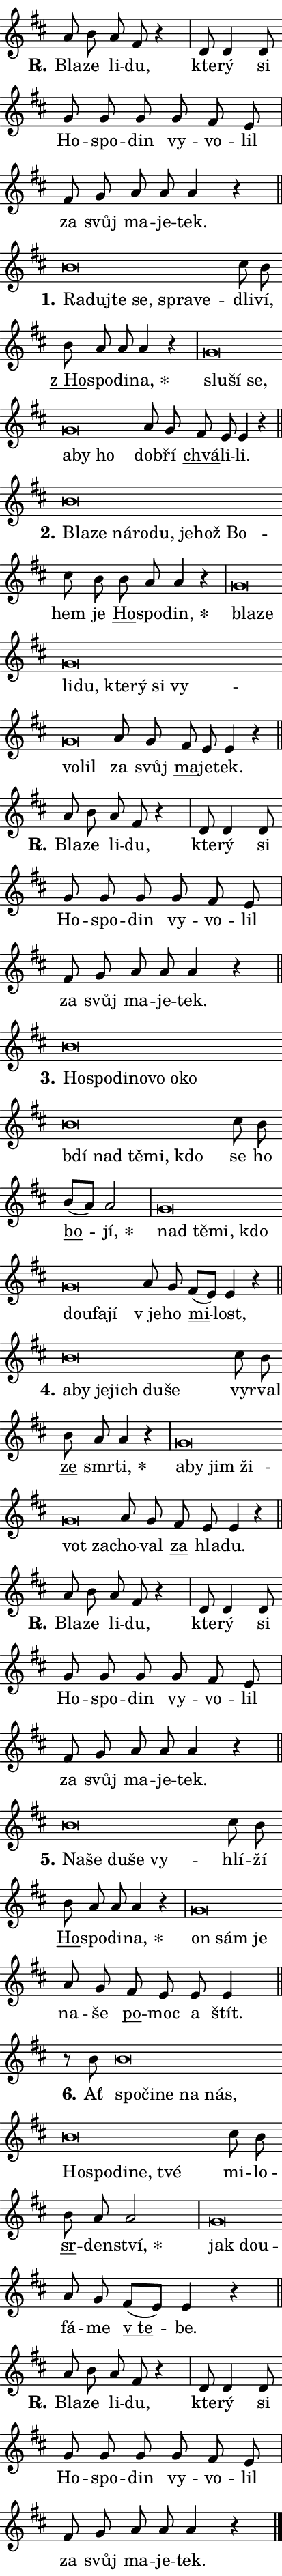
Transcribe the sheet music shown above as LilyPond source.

\version "2.24.0"
\header { tagline = "" }
\paper {
  indent = 0\cm
  top-margin = 0\cm
  right-margin = 0\cm
  bottom-margin = 0\cm
  left-margin = 0\cm
  paper-width = 7\cm
  page-breaking = #ly:one-page-breaking
  system-system-spacing.basic-distance = #11
  score-system-spacing.basic-distance = #11
  ragged-last = ##f
}


%% Author: Thomas Morley
%% https://lists.gnu.org/archive/html/lilypond-user/2020-05/msg00002.html
#(define (line-position grob)
"Returns position of @var[grob} in current system:
   @code{'start}, if at first time-step
   @code{'end}, if at last time-step
   @code{'middle} otherwise
"
  (let* ((col (ly:item-get-column grob))
         (ln (ly:grob-object col 'left-neighbor))
         (rn (ly:grob-object col 'right-neighbor))
         (col-to-check-left (if (ly:grob? ln) ln col))
         (col-to-check-right (if (ly:grob? rn) rn col))
         (break-dir-left
           (and
             (ly:grob-property col-to-check-left 'non-musical #f)
             (ly:item-break-dir col-to-check-left)))
         (break-dir-right
           (and
             (ly:grob-property col-to-check-right 'non-musical #f)
             (ly:item-break-dir col-to-check-right))))
        (cond ((eqv? 1 break-dir-left) 'start)
              ((eqv? -1 break-dir-right) 'end)
              (else 'middle))))

#(define (tranparent-at-line-position vctor)
  (lambda (grob)
  "Relying on @code{line-position} select the relevant enry from @var{vctor}.
Used to determine transparency,"
    (case (line-position grob)
      ((end) (not (vector-ref vctor 0)))
      ((middle) (not (vector-ref vctor 1)))
      ((start) (not (vector-ref vctor 2))))))

noteHeadBreakVisibility =
#(define-music-function (break-visibility)(vector?)
"Makes @code{NoteHead}s transparent relying on @var{break-visibility}"
#{
  \override NoteHead.transparent =
    #(tranparent-at-line-position break-visibility)
#})

#(define delete-ledgers-for-transparent-note-heads
  (lambda (grob)
    "Reads whether a @code{NoteHead} is transparent.
If so this @code{NoteHead} is removed from @code{'note-heads} from
@var{grob}, which is supposed to be @code{LedgerLineSpanner}.
As a result ledgers are not printed for this @code{NoteHead}"
    (let* ((nhds-array (ly:grob-object grob 'note-heads))
           (nhds-list
             (if (ly:grob-array? nhds-array)
                 (ly:grob-array->list nhds-array)
                 '()))
           ;; Relies on the transparent-property being done before
           ;; Staff.LedgerLineSpanner.after-line-breaking is executed.
           ;; This is fragile ...
           (to-keep
             (remove
               (lambda (nhd)
                 (ly:grob-property nhd 'transparent #f))
               nhds-list)))
      ;; TODO find a better method to iterate over grob-arrays, similiar
      ;; to filter/remove etc for lists
      ;; For now rebuilt from scratch
      (set! (ly:grob-object grob 'note-heads)  '())
      (for-each
        (lambda (nhd)
          (ly:pointer-group-interface::add-grob grob 'note-heads nhd))
        to-keep))))

hideNotes = {
  \noteHeadBreakVisibility #begin-of-line-visible
}
unHideNotes = {
  \noteHeadBreakVisibility #all-visible
}

% work-around for resetting accidentals
% https://lilypond.org/doc/v2.23/Documentation/notation/displaying-rhythms#unmetered-music
cadenzaMeasure = {
  \cadenzaOff
  \partial 1024 s1024
  \cadenzaOn
}

#(define-markup-command (accent layout props text) (markup?)
  "Underline accented syllable"
  (interpret-markup layout props
    #{\markup \override #'(offset . 4.3) \underline { #text }#}))

responsum = \markup \concat {
  "R" \hspace #-1.05 \path #0.1 #'((moveto 0 0.07) (lineto 0.9 0.8)) \hspace #0.05 "."
}

\layout {
    \context {
        \Staff
        \remove "Time_signature_engraver"
        \override LedgerLineSpanner.after-line-breaking = #delete-ledgers-for-transparent-note-heads
    }
    \context {
        \Voice {
            \override NoteHead.output-attributes = #'((class . "notehead"))
            \override Hairpin.height = #0.55
        }
    }
    \context {
        \Lyrics {
            \override StanzaNumber.output-attributes = #'((class . "stanzanumber"))
            \override LyricSpace.minimum-distance = #0.9
            \override LyricText.font-name = #"TeX Gyre Schola"
            \override LyricText.font-size = 1
            \override StanzaNumber.font-name = #"TeX Gyre Schola Bold"
            \override StanzaNumber.font-size = 1
        }
    }
}

% magnetic-lyrics.ily
%
%   written by
%     Jean Abou Samra <jean@abou-samra.fr>
%     Werner Lemberg <wl@gnu.org>
%
%   adapted by
%     Jiri Hon <jiri.hon@gmail.com>
%
% Version 2022-Apr-15

% https://www.mail-archive.com/lilypond-user@gnu.org/msg149350.html

#(define (Left_hyphen_pointer_engraver context)
   "Collect syllable-hyphen-syllable occurrences in lyrics and store
them in properties.  This engraver only looks to the left.  For
example, if the lyrics input is @code{foo -- bar}, it does the
following.

@itemize @bullet
@item
Set the @code{text} property of the @code{LyricHyphen} grob between
@q{foo} and @q{bar} to @code{foo}.

@item
Set the @code{left-hyphen} property of the @code{LyricText} grob with
text @q{foo} to the @code{LyricHyphen} grob between @q{foo} and
@q{bar}.
@end itemize

Use this auxiliary engraver in combination with the
@code{lyric-@/text::@/apply-@/magnetic-@/offset!} hook."
   (let ((hyphen #f)
         (text #f))
     (make-engraver
      (acknowledgers
       ((lyric-syllable-interface engraver grob source-engraver)
        (set! text grob)))
      (end-acknowledgers
       ((lyric-hyphen-interface engraver grob source-engraver)
        ;(when (not (grob::has-interface grob 'lyric-space-interface))
          (set! hyphen grob)));)
      ((stop-translation-timestep engraver)
       (when (and text hyphen)
         (ly:grob-set-object! text 'left-hyphen hyphen))
       (set! text #f)
       (set! hyphen #f)))))

#(define (lyric-text::apply-magnetic-offset! grob)
   "If the space between two syllables is less than the value in
property @code{LyricText@/.details@/.squash-threshold}, move the right
syllable to the left so that it gets concatenated with the left
syllable.

Use this function as a hook for
@code{LyricText@/.after-@/line-@/breaking} if the
@code{Left_@/hyphen_@/pointer_@/engraver} is active."
   (let ((hyphen (ly:grob-object grob 'left-hyphen #f)))
     (when hyphen
       (let ((left-text (ly:spanner-bound hyphen LEFT)))
         (when (grob::has-interface left-text 'lyric-syllable-interface)
           (let* ((common (ly:grob-common-refpoint grob left-text X))
                  (this-x-ext (ly:grob-extent grob common X))
                  (left-x-ext
                   (begin
                     ;; Trigger magnetism for left-text.
                     (ly:grob-property left-text 'after-line-breaking)
                     (ly:grob-extent left-text common X)))
                  ;; `delta` is the gap width between two syllables.
                  (delta (- (interval-start this-x-ext)
                            (interval-end left-x-ext)))
                  (details (ly:grob-property grob 'details))
                  (threshold (assoc-get 'squash-threshold details 0.2)))
             (when (< delta threshold)
               (let* (;; We have to manipulate the input text so that
                      ;; ligatures crossing syllable boundaries are not
                      ;; disabled.  For languages based on the Latin
                      ;; script this is essentially a beautification.
                      ;; However, for non-Western scripts it can be a
                      ;; necessity.
                      (lt (ly:grob-property left-text 'text))
                      (rt (ly:grob-property grob 'text))
                      (is-space (grob::has-interface hyphen 'lyric-space-interface))
                      (space (if is-space " " ""))
                      (space-markup (grob-interpret-markup grob " "))
                      (space-size (interval-length (ly:stencil-extent space-markup X)))
                      (extra-delta (if is-space space-size 0))
                      ;; Append new syllable.
                      (ltrt-space (if (and (string? lt) (string? rt))
                                (string-append lt space rt)
                                (make-concat-markup (list lt space rt))))
                      ;; Right-align `ltrt` to the right side.
                      (ltrt-space-markup (grob-interpret-markup
                               grob
                               (make-translate-markup
                                (cons (interval-length this-x-ext) 0)
                                (make-right-align-markup ltrt-space)))))
                 (begin
                   ;; Don't print `left-text`.
                   (ly:grob-set-property! left-text 'stencil #f)
                   ;; Set text and stencil (which holds all collected
                   ;; syllables so far) and shift it to the left.
                   (ly:grob-set-property! grob 'text ltrt-space)
                   (ly:grob-set-property! grob 'stencil ltrt-space-markup)
                   (ly:grob-translate-axis! grob (- (- delta extra-delta)) X))))))))))


#(define (lyric-hyphen::displace-bounds-first grob)
   ;; Make very sure this callback isn't triggered too early.
   (let ((left (ly:spanner-bound grob LEFT))
         (right (ly:spanner-bound grob RIGHT)))
     (ly:grob-property left 'after-line-breaking)
     (ly:grob-property right 'after-line-breaking)
     (ly:lyric-hyphen::print grob)))

squashThreshold = #0.4

\layout {
  \context {
    \Lyrics
    \consists #Left_hyphen_pointer_engraver
    \override LyricText.after-line-breaking =
      #lyric-text::apply-magnetic-offset!
    \override LyricHyphen.stencil = #lyric-hyphen::displace-bounds-first
    \override LyricText.details.squash-threshold = \squashThreshold
    \override LyricHyphen.minimum-distance = 0
    \override LyricHyphen.minimum-length = \squashThreshold
  }
}

squash = \override LyricText.details.squash-threshold = 9999
unSquash = \override LyricText.details.squash-threshold = \squashThreshold

left = \override LyricText.self-alignment-X = #LEFT
unLeft = \revert LyricText.self-alignment-X

starOffset = #(lambda (grob) 
                (let ((x_offset (ly:self-alignment-interface::aligned-on-x-parent grob)))
                  (if (= x_offset 0) 0 (+ x_offset 1.2))))

star = #(define-music-function (syllable)(string?)
"Append star separator at the end of a syllable"
#{
  \once \override LyricText.X-offset = #starOffset
  \lyricmode { \markup {
    #syllable
    \override #'((font-name . "TeX Gyre Schola Bold")) \hspace #0.2 \lower #0.65 \larger "*"
  } }
#})

starAccent = #(define-music-function (syllable)(string?)
"Append star separator at the end of a syllable and make accent"
#{
  \once \override LyricText.X-offset = #starOffset
  \lyricmode { \markup {
    \accent #syllable
    \override #'((font-name . "TeX Gyre Schola Bold")) \hspace #0.2 \lower #0.65 \larger "*"
  } }
#})

breath = #(define-music-function (syllable)(string?)
"Append breathing indicator at the end of a syllable"
#{
  \lyricmode { \markup { #syllable "+" } }
#})

optionalBreath = #(define-music-function (syllable)(string?)
"Append optional breathing indicator at the end of a syllable"
#{
  \lyricmode { \markup { #syllable "(+)" } }
#})


\score {
    <<
        \new Voice = "melody" { \cadenzaOn \key d \major \relative { a'8 b a fis r4 \cadenzaMeasure \bar "|" d8 d4 d8 \bar "" g g g \bar "" g fis e \cadenzaMeasure \bar "|" fis g a a a4 r \cadenzaMeasure \bar "||" \break } }
        \new Lyrics \lyricsto "melody" { \lyricmode { \set stanza = \responsum
Bla -- ze li -- du, kte -- rý si Ho -- spo -- din vy -- vo -- lil za svůj ma -- je -- tek. } }
    >>
    \layout {}
}

\score {
    <<
        \new Voice = "melody" { \cadenzaOn \key d \major \relative { b'\breve*1/16 \hideNotes \breve*1/16 \bar "" \breve*1/16 \bar "" \breve*1/16 \bar "" \breve*1/16 \breve*1/16 \bar "" \unHideNotes cis8 b \bar "" b a a a4 r \cadenzaMeasure \bar "|" g\breve*1/16 \hideNotes \breve*1/16 \bar "" \breve*1/16 \bar "" \breve*1/16 \bar "" \breve*1/16 \breve*1/16 \bar "" \unHideNotes a8 g \bar "" fis e e4 r \cadenzaMeasure \bar "||" \break } }
        \new Lyrics \lyricsto "melody" { \lyricmode { \set stanza = "1."
\left Ra -- \squash duj -- te se, spra -- ve -- \unLeft \unSquash dli -- ví, \markup \accent "z Ho" -- spo -- di -- \star na, \left slu -- \squash ší se, a -- by ho \unLeft \unSquash dob -- ří \markup \accent chvá -- li -- li. } }
    >>
    \layout {}
}

\score {
    <<
        \new Voice = "melody" { \cadenzaOn \key d \major \relative { b'\breve*1/16 \hideNotes \breve*1/16 \bar "" \breve*1/16 \bar "" \breve*1/16 \bar "" \breve*1/16 \bar "" \breve*1/16 \bar "" \breve*1/16 \breve*1/16 \bar "" \unHideNotes cis8 b \bar "" b a a4 r \cadenzaMeasure \bar "|" g\breve*1/16 \hideNotes \breve*1/16 \bar "" \breve*1/16 \bar "" \breve*1/16 \bar "" \breve*1/16 \bar "" \breve*1/16 \bar "" \breve*1/16 \bar "" \breve*1/16 \bar "" \breve*1/16 \breve*1/16 \bar "" \unHideNotes a8 g \bar "" fis e e4 r \cadenzaMeasure \bar "||" \break } }
        \new Lyrics \lyricsto "melody" { \lyricmode { \set stanza = "2."
\left Bla -- \squash ze ná -- ro -- du, je -- hož Bo -- \unLeft \unSquash hem je \markup \accent Ho -- spo -- \star din, \left bla -- \squash ze li -- du, kte -- rý si vy -- vo -- lil \unLeft \unSquash za svůj \markup \accent ma -- je -- tek. } }
    >>
    \layout {}
}

\score {
    <<
        \new Voice = "melody" { \cadenzaOn \key d \major \relative { a'8 b a fis r4 \cadenzaMeasure \bar "|" d8 d4 d8 \bar "" g g g \bar "" g fis e \cadenzaMeasure \bar "|" fis g a a a4 r \cadenzaMeasure \bar "||" \break } }
        \new Lyrics \lyricsto "melody" { \lyricmode { \set stanza = \responsum
Bla -- ze li -- du, kte -- rý si Ho -- spo -- din vy -- vo -- lil za svůj ma -- je -- tek. } }
    >>
    \layout {}
}

\score {
    <<
        \new Voice = "melody" { \cadenzaOn \key d \major \relative { b'\breve*1/16 \hideNotes \breve*1/16 \bar "" \breve*1/16 \bar "" \breve*1/16 \bar "" \breve*1/16 \bar "" \breve*1/16 \bar "" \breve*1/16 \bar "" \breve*1/16 \bar "" \breve*1/16 \bar "" \breve*1/16 \bar "" \breve*1/16 \breve*1/16 \bar "" \unHideNotes cis8 b \bar "" b[( a)] a2 \cadenzaMeasure \bar "|" g\breve*1/16 \hideNotes \breve*1/16 \bar "" \breve*1/16 \bar "" \breve*1/16 \bar "" \breve*1/16 \bar "" \breve*1/16 \breve*1/16 \bar "" \unHideNotes a8 g \bar "" fis[( e)] e4 r \cadenzaMeasure \bar "||" \break } }
        \new Lyrics \lyricsto "melody" { \lyricmode { \set stanza = "3."
\left Ho -- \squash spo -- di -- no -- vo o -- ko bdí nad tě -- mi, kdo \unLeft \unSquash se ho \markup \accent bo -- \star jí, \left nad \squash tě -- mi, kdo dou -- fa -- jí \unLeft \unSquash "v je" -- ho \markup \accent mi -- lost, } }
    >>
    \layout {}
}

\score {
    <<
        \new Voice = "melody" { \cadenzaOn \key d \major \relative { b'\breve*1/16 \hideNotes \breve*1/16 \bar "" \breve*1/16 \bar "" \breve*1/16 \bar "" \breve*1/16 \breve*1/16 \bar "" \unHideNotes cis8 b \bar "" b a a4 r \cadenzaMeasure \bar "|" g\breve*1/16 \hideNotes \breve*1/16 \bar "" \breve*1/16 \bar "" \breve*1/16 \bar "" \breve*1/16 \breve*1/16 \bar "" \unHideNotes a8 g \bar "" fis e e4 r \cadenzaMeasure \bar "||" \break } }
        \new Lyrics \lyricsto "melody" { \lyricmode { \set stanza = "4."
\left a -- \squash by je -- jich du -- še \unLeft \unSquash vy -- rval \markup \accent ze smr -- \star ti, \left a -- \squash by jim ži -- vot za -- \unLeft \unSquash cho -- val \markup \accent za hla -- du. } }
    >>
    \layout {}
}

\score {
    <<
        \new Voice = "melody" { \cadenzaOn \key d \major \relative { a'8 b a fis r4 \cadenzaMeasure \bar "|" d8 d4 d8 \bar "" g g g \bar "" g fis e \cadenzaMeasure \bar "|" fis g a a a4 r \cadenzaMeasure \bar "||" \break } }
        \new Lyrics \lyricsto "melody" { \lyricmode { \set stanza = \responsum
Bla -- ze li -- du, kte -- rý si Ho -- spo -- din vy -- vo -- lil za svůj ma -- je -- tek. } }
    >>
    \layout {}
}

\score {
    <<
        \new Voice = "melody" { \cadenzaOn \key d \major \relative { b'\breve*1/16 \hideNotes \breve*1/16 \bar "" \breve*1/16 \bar "" \breve*1/16 \breve*1/16 \bar "" \unHideNotes cis8 b \bar "" b a a a4 r \cadenzaMeasure \bar "|" g\breve*1/16 \hideNotes \breve*1/16 \breve*1/16 \bar "" \unHideNotes a8 g \bar "" fis e e e4 \cadenzaMeasure \bar "||" \break } }
        \new Lyrics \lyricsto "melody" { \lyricmode { \set stanza = "5."
\left Na -- \squash še du -- še vy -- \unLeft \unSquash hlí -- ží \markup \accent Ho -- spo -- di -- \star na, \left on \squash sám je \unLeft \unSquash na -- še \markup \accent po -- moc a štít. } }
    >>
    \layout {}
}

\score {
    <<
        \new Voice = "melody" { \cadenzaOn \key d \major \relative { r8 b'8 b\breve*1/16 \hideNotes \breve*1/16 \bar "" \breve*1/16 \bar "" \breve*1/16 \bar "" \breve*1/16 \bar "" \breve*1/16 \bar "" \breve*1/16 \bar "" \breve*1/16 \bar "" \breve*1/16 \breve*1/16 \bar "" \unHideNotes cis8 b \bar "" b a a2 \cadenzaMeasure \bar "|" g\breve*1/16 \hideNotes \breve*1/16 \bar "" \unHideNotes a8 g \bar "" fis[( e)] e4 r \cadenzaMeasure \bar "||" \break } }
        \new Lyrics \lyricsto "melody" { \lyricmode { \set stanza = "6."
Ať \left spo -- \squash či -- ne na nás, Ho -- spo -- di -- ne, tvé \unLeft \unSquash mi -- lo -- \markup \accent sr -- den -- \star ství, \left jak \squash dou -- \unLeft \unSquash fá -- me \markup \accent "v te" -- be. } }
    >>
    \layout {}
}

\score {
    <<
        \new Voice = "melody" { \cadenzaOn \key d \major \relative { a'8 b a fis r4 \cadenzaMeasure \bar "|" d8 d4 d8 \bar "" g g g \bar "" g fis e \cadenzaMeasure \bar "|" fis g a a a4 r \cadenzaMeasure \bar "||" \break } \bar "|." }
        \new Lyrics \lyricsto "melody" { \lyricmode { \set stanza = \responsum
Bla -- ze li -- du, kte -- rý si Ho -- spo -- din vy -- vo -- lil za svůj ma -- je -- tek. } }
    >>
    \layout {}
}
